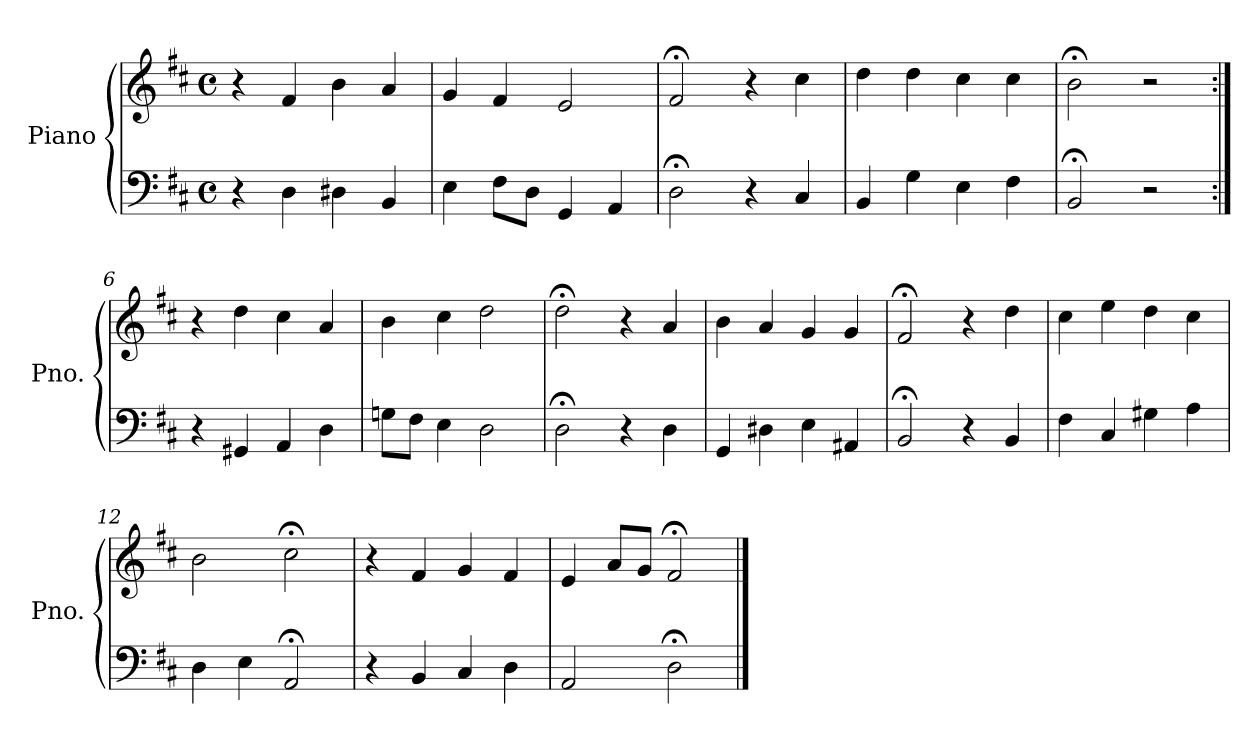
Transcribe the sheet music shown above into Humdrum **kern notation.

**kern	**kern
*part1	*part1
*staff2	*staff1
*I"Piano	*
*I'Pno.	*
*clefF4	*clefG2
*k[f#c#]	*k[f#c#]
*M4/4	*M4/4
*met(c)	*met(c)
=1	=1
4r	4r
4D\	4f#/
4D#X\	4b\
4BB/	4a/
=2	=2
4E\	4g/
8F#\L	4f#/
8D\J	.
4GG/	2e/
4AA/	.
=3	=3
2D;<\	2f#;</
4r	4r
4C#/	4cc#\
=4	=4
4BB/	4dd\
4G\	4dd\
4E\	4cc#\
4F#\	4cc#\
=5	=5
2BB;</	2b;<\
2r	2r
=6:|!	=6:|!
4r	4r
4GG#X/	4dd\
4AA/	4cc#\
4D\	4a/
=7	=7
8Gn\L	4b\
8F#\J	.
4E\	4cc#\
2D\	2dd\
!!LO:LB:g=z
=8	=8
2D;<\	2dd;<\
4r	4r
4D\	4a/
=9	=9
4GG/	4b\
4D#X\	4a/
4E\	4g/
4AA#X/	4g/
=10	=10
2BB;</	2f#;</
4r	4r
4BB/	4dd\
=11	=11
4F#\	4cc#\
4C#/	4ee\
4G#X\	4dd\
4A\	4cc#\
=12	=12
4D\	2b\
4E\	.
2AA;</	2cc#;<\
=13	=13
4r	4r
4BB/	4f#/
4C#/	4g/
4D\	4f#/
=14	=14
2AA/	4e/
.	8a/L
.	8g/J
2D;<\	2f#;</
==	==
*-	*-
